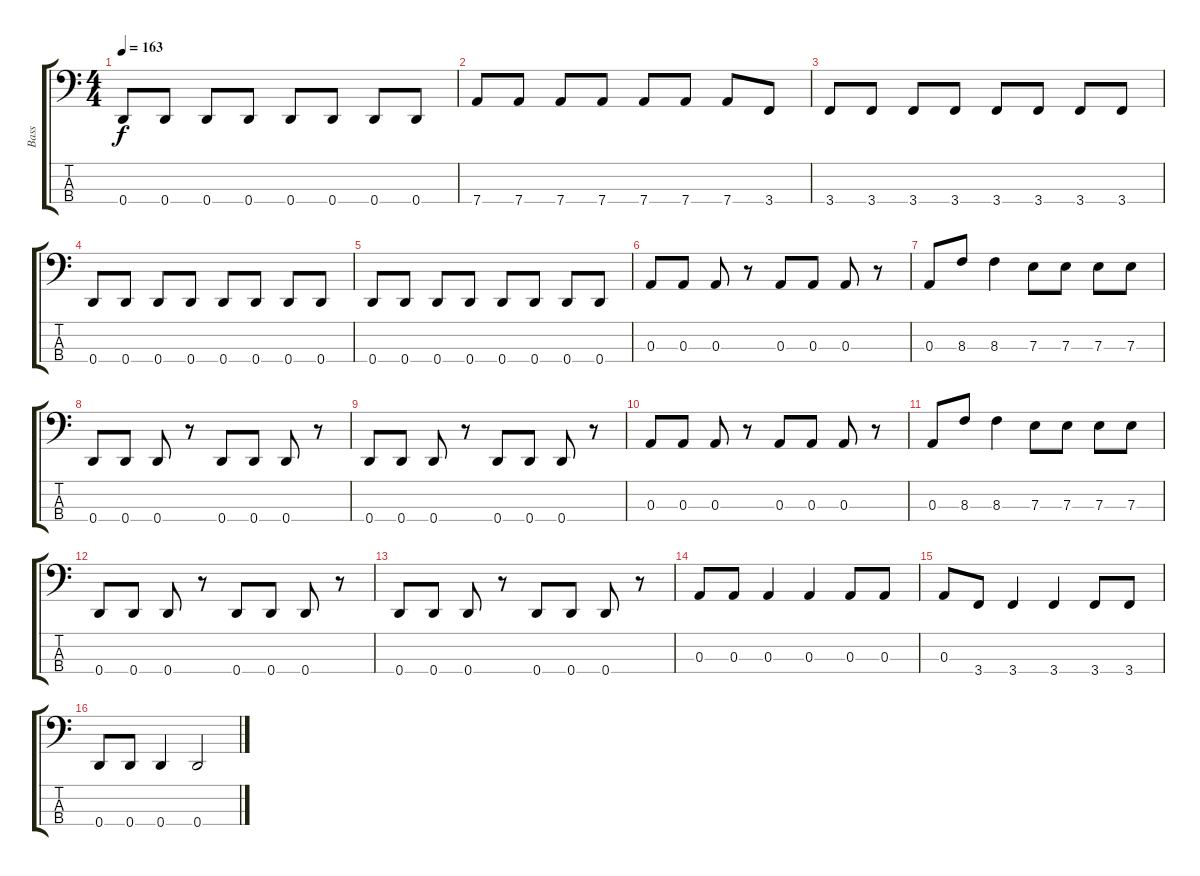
\track ("Bass" "Bass") {instrument electricbassfinger}
\staff {score tabs}
\tuning (G2 D2 A1 D1) {hide}
\ts (4 4)
\tempo 163
\clef f4
\ks c
0.4.8{dy f} 0.4.8 0.4.8 0.4.8 0.4.8 0.4.8 0.4.8 0.4.8 |
7.4.8 7.4.8 7.4.8 7.4.8 7.4.8 7.4.8 7.4.8 3.4.8 |
3.4.8 3.4.8 3.4.8 3.4.8 3.4.8 3.4.8 3.4.8 3.4.8 |
0.4.8 0.4.8 0.4.8 0.4.8 0.4.8 0.4.8 0.4.8 0.4.8 |
0.4.8 0.4.8 0.4.8 0.4.8 0.4.8 0.4.8 0.4.8 0.4.8 |
0.3.8 0.3.8 0.3.8 r.8 0.3.8 0.3.8 0.3.8 r.8 |
0.3.8 8.3.8 8.3.4 7.3.8 7.3.8 7.3.8 7.3.8 |
0.4.8 0.4.8 0.4.8 r.8 0.4.8 0.4.8 0.4.8 r.8 |
0.4.8 0.4.8 0.4.8 r.8 0.4.8 0.4.8 0.4.8 r.8 |
0.3.8 0.3.8 0.3.8 r.8 0.3.8 0.3.8 0.3.8 r.8 |
0.3.8 8.3.8 8.3.4 7.3.8 7.3.8 7.3.8 7.3.8 |
0.4.8 0.4.8 0.4.8 r.8 0.4.8 0.4.8 0.4.8 r.8 |
0.4.8 0.4.8 0.4.8 r.8 0.4.8 0.4.8 0.4.8 r.8 |
0.3.8 0.3.8 0.3.4 0.3.4 0.3.8 0.3.8 |
0.3.8 3.4.8 3.4.4 3.4.4 3.4.8 3.4.8 |
0.4.8 0.4.8 0.4.4 0.4.2
